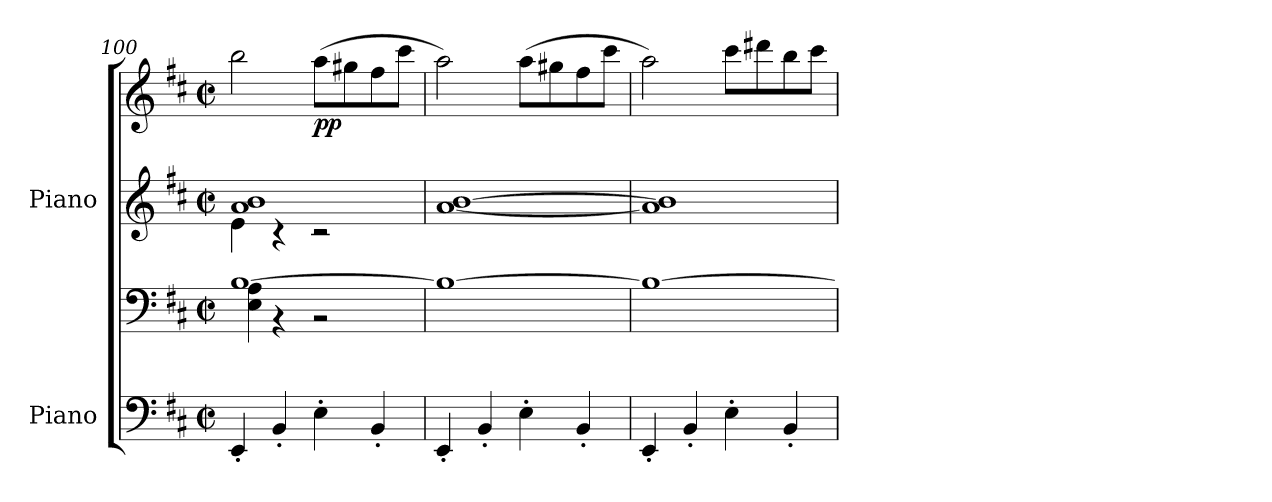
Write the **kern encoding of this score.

**kern	**kern	**kern	**kern	**dynam
*part2	*part2	*part1	*part1	*part1
*staff4	*staff3	*staff2	*staff1	*staff1/2
*I"Piano	*	*I"Piano	*	*
*I'Pno.	*	*I'Pno.	*	*
*clefF4	*clefF4	*clefG2	*clefG2	*
*k[f#c#]	*k[f#c#]	*k[f#c#]	*k[f#c#]	*
*M2/2	*M2/2	*M2/2	*M2/2	*
*met(c|)	*met(c|)	*met(c|)	*met(c|)	*
=100	=100	=100	=100	=100
*	*^	*^	*	*
4EE'/	[1B	4E\ 4A\	1a 1b	4e\	2bb\	.
4BB'/	.	4r	.	4r	.	.
!	!	!	!	!	!	!LO:DY:b
4E'\	.	2r	.	2r	(>8aa\L	pp
.	.	.	.	.	8gg#X\	.
4BB'/	.	.	.	.	8ff#\	.
.	.	.	.	.	8ccc#\J	.
*	*v	*v	*	*	*	*
*	*	*v	*v	*	*
=101	=101	=101	=101	=101
4EE'/	1B_	[1a [1b	2aa\)	.
4BB'/	.	.	.	.
4E'\	.	.	(>8aa\L	.
.	.	.	8gg#X\	.
4BB'/	.	.	8ff#\	.
.	.	.	8ccc#\J	.
=102	=102	=102	=102	=102
4EE'/	1B_	1a] 1b]	2aa\)	.
4BB'/	.	.	.	.
4E'\	.	.	8ccc#\L	.
.	.	.	8ddd#X\	.
4BB'/	.	.	8bb\	.
.	.	.	8ccc#\J	.
=	=	=	=	=
*-	*-	*-	*-	*-
